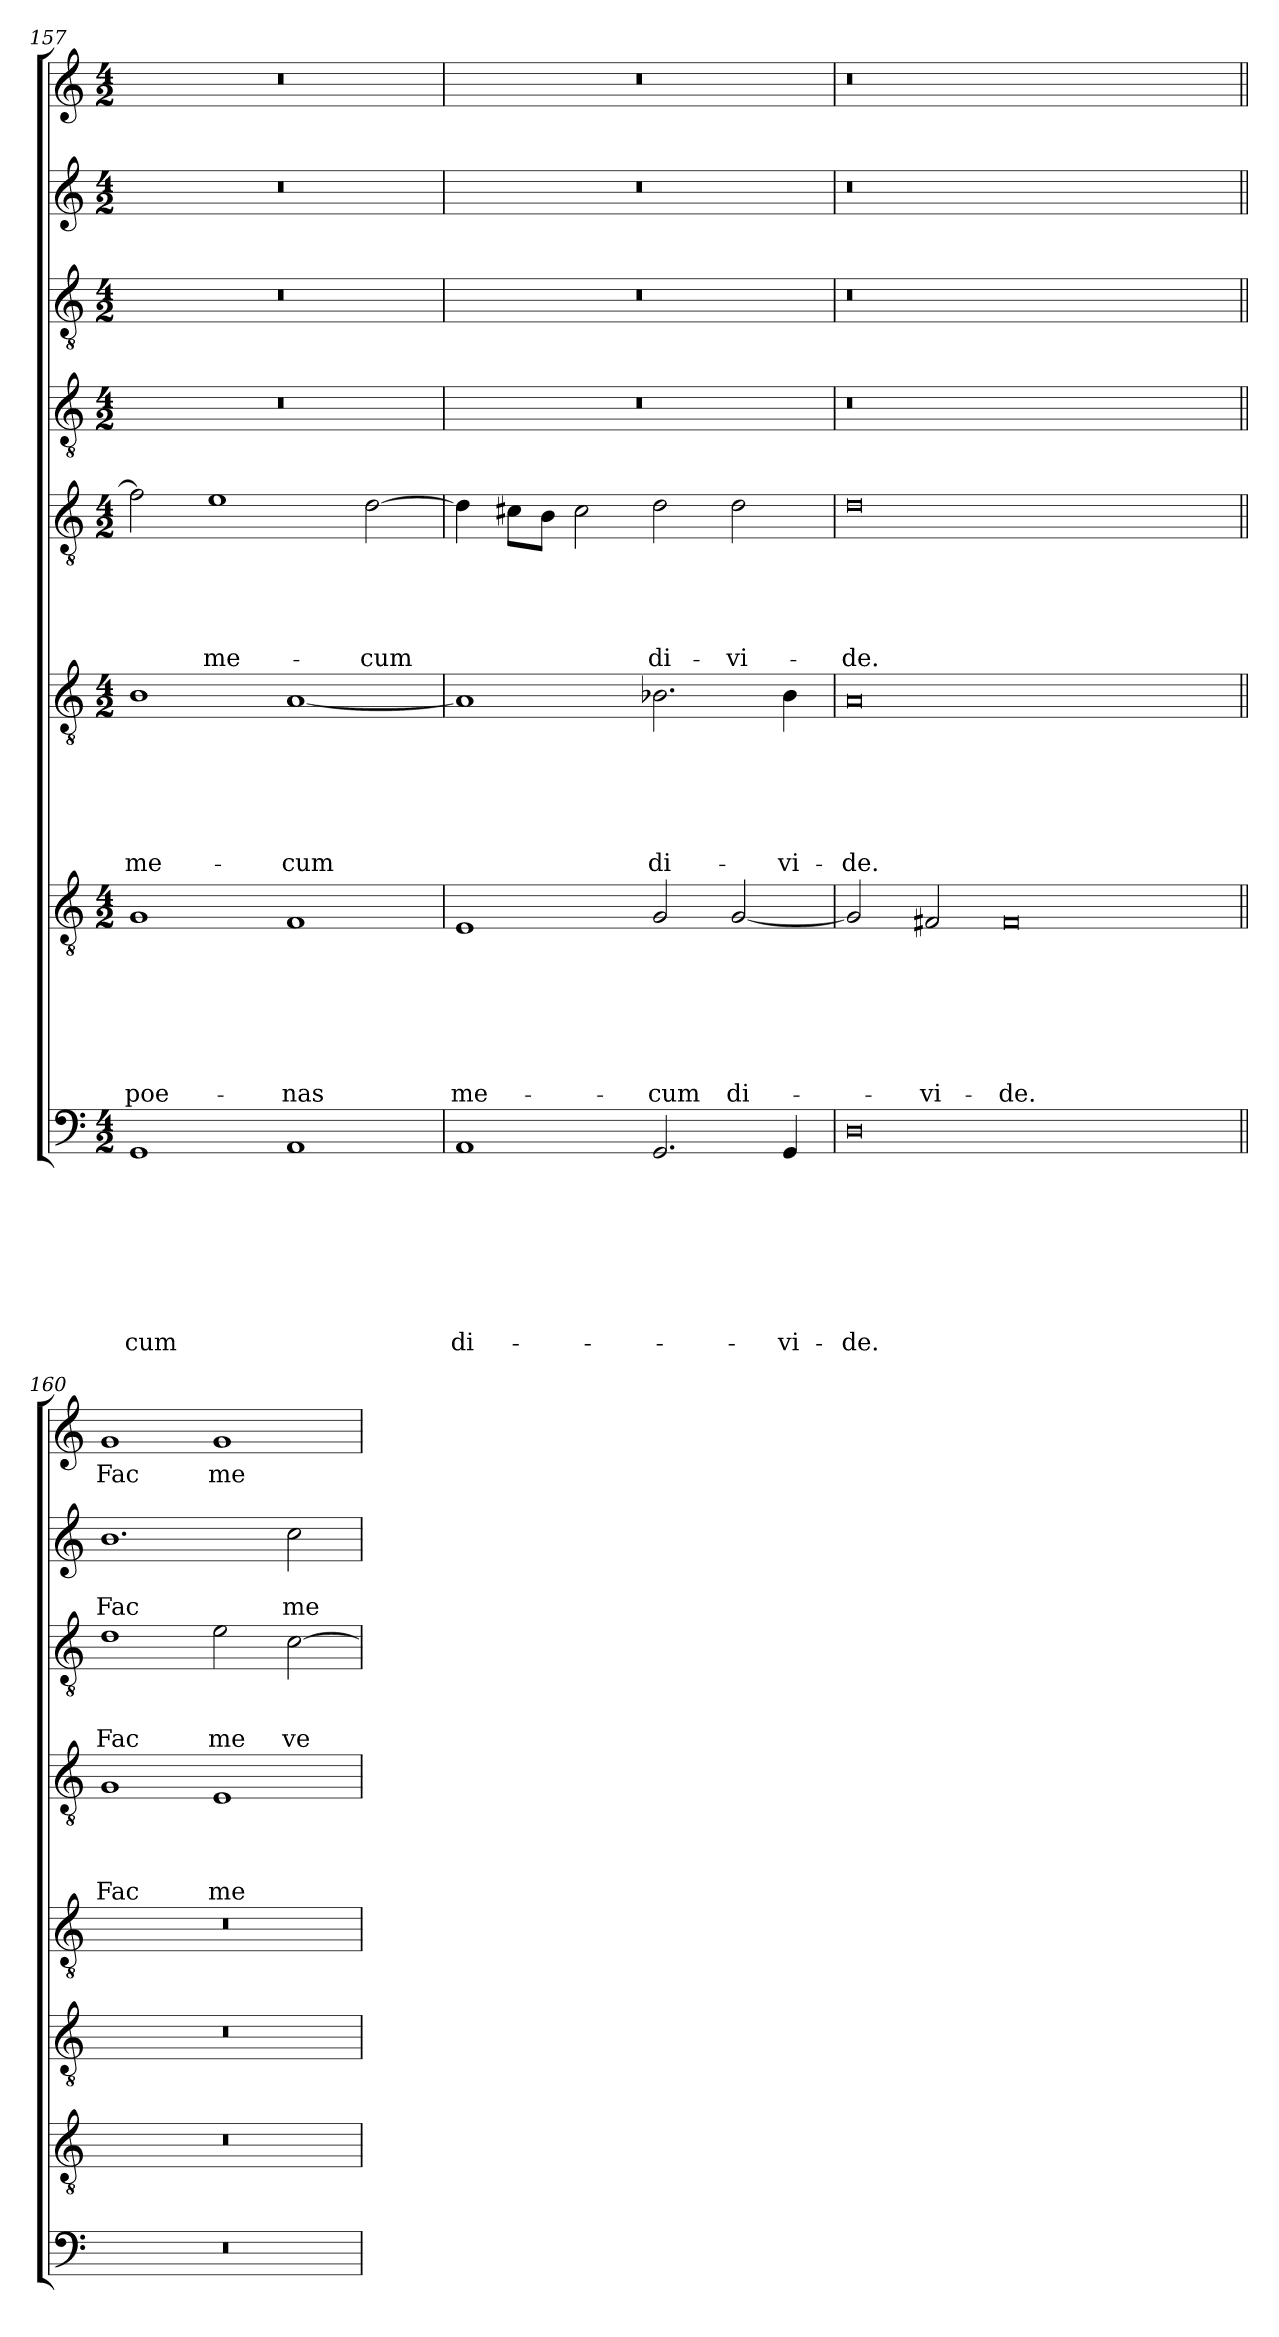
**kern	**text	**text	**text	**text	**text	**text	**text	**text	**kern	**text	**text	**text	**text	**text	**text	**text	**kern	**text	**text	**text	**text	**text	**text	**kern	**text	**text	**text	**text	**text	**kern	**text	**text	**text	**text	**kern	**text	**text	**text	**kern	**text	**text	**kern	**text
*part8	*part8	*part8	*part8	*part8	*part8	*part8	*part8	*part8	*part7	*part7	*part7	*part7	*part7	*part7	*part7	*part7	*part6	*part6	*part6	*part6	*part6	*part6	*part6	*part5	*part5	*part5	*part5	*part5	*part5	*part4	*part4	*part4	*part4	*part4	*part3	*part3	*part3	*part3	*part2	*part2	*part2	*part1	*part1
*staff8	*staff8	*staff8	*staff8	*staff8	*staff8	*staff8	*staff8	*staff8	*staff7	*staff7	*staff7	*staff7	*staff7	*staff7	*staff7	*staff7	*staff6	*staff6	*staff6	*staff6	*staff6	*staff6	*staff6	*staff5	*staff5	*staff5	*staff5	*staff5	*staff5	*staff4	*staff4	*staff4	*staff4	*staff4	*staff3	*staff3	*staff3	*staff3	*staff2	*staff2	*staff2	*staff1	*staff1
*clefF4	*	*	*	*	*	*	*	*	*clefGv2	*	*	*	*	*	*	*	*clefGv2	*	*	*	*	*	*	*clefGv2	*	*	*	*	*	*clefGv2	*	*	*	*	*clefGv2	*	*	*	*clefG2	*	*	*clefG2	*
*k[]	*	*	*	*	*	*	*	*	*k[]	*	*	*	*	*	*	*	*k[]	*	*	*	*	*	*	*k[]	*	*	*	*	*	*k[]	*	*	*	*	*k[]	*	*	*	*k[]	*	*	*k[]	*
*a:	*	*	*	*	*	*	*	*	*a:	*	*	*	*	*	*	*	*a:	*	*	*	*	*	*	*a:	*	*	*	*	*	*a:	*	*	*	*	*a:	*	*	*	*a:	*	*	*a:	*
*M4/2	*	*	*	*	*	*	*	*	*M4/2	*	*	*	*	*	*	*	*M4/2	*	*	*	*	*	*	*M4/2	*	*	*	*	*	*M4/2	*	*	*	*	*M4/2	*	*	*	*M4/2	*	*	*M4/2	*
=157	=157	=157	=157	=157	=157	=157	=157	=157	=157	=157	=157	=157	=157	=157	=157	=157	=157	=157	=157	=157	=157	=157	=157	=157	=157	=157	=157	=157	=157	=157	=157	=157	=157	=157	=157	=157	=157	=157	=157	=157	=157	=157	=157
!	!	!	!	!	!	!	!	!LO:LY:b	!	!	!	!	!	!	!	!LO:LY:b	!	!	!	!	!	!	!LO:LY:b	!	!	!	!	!	!	!	!	!	!	!	!	!	!	!	!	!	!	!	!
1GG	.	.	.	.	.	.	.	-cum	1G	.	.	.	.	.	.	poe-	1B	.	.	.	.	.	me-	2f\]	.	.	.	.	.	0r	.	.	.	.	0r	.	.	.	0r	.	.	0r	.
!	!	!	!	!	!	!	!	!	!	!	!	!	!	!	!	!	!	!	!	!	!	!	!	!	!	!	!	!	!LO:LY:b	!	!	!	!	!	!	!	!	!	!	!	!	!	!
.	.	.	.	.	.	.	.	.	.	.	.	.	.	.	.	.	.	.	.	.	.	.	.	1e	.	.	.	.	me-	.	.	.	.	.	.	.	.	.	.	.	.	.	.
!	!	!	!	!	!	!	!	!	!	!	!	!	!	!	!	!LO:LY:b	!	!	!	!	!	!	!LO:LY:b	!	!	!	!	!	!	!	!	!	!	!	!	!	!	!	!	!	!	!	!
1AA	.	.	.	.	.	.	.	.	1F	.	.	.	.	.	.	-nas	[1A	.	.	.	.	.	-cum	.	.	.	.	.	.	.	.	.	.	.	.	.	.	.	.	.	.	.	.
!	!	!	!	!	!	!	!	!	!	!	!	!	!	!	!	!	!	!	!	!	!	!	!	!	!	!	!	!	!LO:LY:b	!	!	!	!	!	!	!	!	!	!	!	!	!	!
.	.	.	.	.	.	.	.	.	.	.	.	.	.	.	.	.	.	.	.	.	.	.	.	[2d\	.	.	.	.	-cum	.	.	.	.	.	.	.	.	.	.	.	.	.	.
=158	=158	=158	=158	=158	=158	=158	=158	=158	=158	=158	=158	=158	=158	=158	=158	=158	=158	=158	=158	=158	=158	=158	=158	=158	=158	=158	=158	=158	=158	=158	=158	=158	=158	=158	=158	=158	=158	=158	=158	=158	=158	=158	=158
!	!	!	!	!	!	!	!	!LO:LY:b	!	!	!	!	!	!	!	!LO:LY:b	!	!	!	!	!	!	!	!	!	!	!	!	!	!	!	!	!	!	!	!	!	!	!	!	!	!	!
1AA	.	.	.	.	.	.	.	di-	1E	.	.	.	.	.	.	me-	1A]	.	.	.	.	.	.	4d\]	.	.	.	.	.	0r	.	.	.	.	0r	.	.	.	0r	.	.	0r	.
.	.	.	.	.	.	.	.	.	.	.	.	.	.	.	.	.	.	.	.	.	.	.	.	8c#X\L	.	.	.	.	.	.	.	.	.	.	.	.	.	.	.	.	.	.	.
.	.	.	.	.	.	.	.	.	.	.	.	.	.	.	.	.	.	.	.	.	.	.	.	8B\J	.	.	.	.	.	.	.	.	.	.	.	.	.	.	.	.	.	.	.
.	.	.	.	.	.	.	.	.	.	.	.	.	.	.	.	.	.	.	.	.	.	.	.	2c#\	.	.	.	.	.	.	.	.	.	.	.	.	.	.	.	.	.	.	.
!	!	!	!	!	!	!	!	!	!	!	!	!	!	!	!	!LO:LY:b	!	!	!	!	!	!	!LO:LY:b	!	!	!	!	!	!LO:LY:b	!	!	!	!	!	!	!	!	!	!	!	!	!	!
2.GG/	.	.	.	.	.	.	.	.	2G/	.	.	.	.	.	.	-cum	2.B-X\	.	.	.	.	.	di-	2d\	.	.	.	.	di-	.	.	.	.	.	.	.	.	.	.	.	.	.	.
!	!	!	!	!	!	!	!	!	!	!	!	!	!	!	!	!LO:LY:b	!	!	!	!	!	!	!	!	!	!	!	!	!LO:LY:b	!	!	!	!	!	!	!	!	!	!	!	!	!	!
.	.	.	.	.	.	.	.	.	[2G/	.	.	.	.	.	.	di-	.	.	.	.	.	.	.	2d\	.	.	.	.	-vi-	.	.	.	.	.	.	.	.	.	.	.	.	.	.
!	!	!	!	!	!	!	!	!LO:LY:b	!	!	!	!	!	!	!	!	!	!	!	!	!	!	!LO:LY:b	!	!	!	!	!	!	!	!	!	!	!	!	!	!	!	!	!	!	!	!
4GG/	.	.	.	.	.	.	.	-vi-	.	.	.	.	.	.	.	.	4B-\	.	.	.	.	.	-vi-	.	.	.	.	.	.	.	.	.	.	.	.	.	.	.	.	.	.	.	.
=159	=159	=159	=159	=159	=159	=159	=159	=159	=159	=159	=159	=159	=159	=159	=159	=159	=159	=159	=159	=159	=159	=159	=159	=159	=159	=159	=159	=159	=159	=159	=159	=159	=159	=159	=159	=159	=159	=159	=159	=159	=159	=159	=159
!	!	!	!	!	!	!	!	!LO:LY:b	!	!	!	!	!	!	!	!	!	!	!	!	!	!	!LO:LY:b	!	!	!	!	!	!LO:LY:b	!	!	!	!	!	!	!	!	!	!	!	!	!	!
0D	.	.	.	.	.	.	.	-de.	2G/]	.	.	.	.	.	.	.	0A	.	.	.	.	.	-de.	0d	.	.	.	.	-de.	0r	.	.	.	.	0r	.	.	.	0r	.	.	0r	.
!	!	!	!	!	!	!	!	!	!	!	!	!	!	!	!	!LO:LY:b	!	!	!	!	!	!	!	!	!	!	!	!	!	!	!	!	!	!	!	!	!	!	!	!	!	!	!
.	.	.	.	.	.	.	.	.	2F#X/	.	.	.	.	.	.	-vi-	.	.	.	.	.	.	.	.	.	.	.	.	.	.	.	.	.	.	.	.	.	.	.	.	.	.	.
!	!	!	!	!	!	!	!	!	!	!	!	!	!	!	!	!LO:LY:b	!	!	!	!	!	!	!	!	!	!	!	!	!	!	!	!	!	!	!	!	!	!	!	!	!	!	!
.	.	.	.	.	.	.	.	.	0F#	.	.	.	.	.	.	-de.	.	.	.	.	.	.	.	.	.	.	.	.	.	.	.	.	.	.	.	.	.	.	.	.	.	.	.
1ryy	.	.	.	.	.	.	.	.	.	.	.	.	.	.	.	.	1ryy	.	.	.	.	.	.	1ryy	.	.	.	.	.	1ryy	.	.	.	.	1ryy	.	.	.	1ryy	.	.	1ryy	.
!!LO:PB:g=z
=160||	=160||	=160||	=160||	=160||	=160||	=160||	=160||	=160||	=160||	=160||	=160||	=160||	=160||	=160||	=160||	=160||	=160||	=160||	=160||	=160||	=160||	=160||	=160||	=160||	=160||	=160||	=160||	=160||	=160||	=160||	=160||	=160||	=160||	=160||	=160||	=160||	=160||	=160||	=160||	=160||	=160||	=160||	=160||
!	!	!	!	!	!	!	!	!	!	!	!	!	!	!	!	!	!	!	!	!	!	!	!	!	!	!	!	!	!	!	!	!	!	!LO:LY:b	!	!	!	!LO:LY:b	!	!	!LO:LY:b	!	!LO:LY:b
0r	.	.	.	.	.	.	.	.	0r	.	.	.	.	.	.	.	0r	.	.	.	.	.	.	0r	.	.	.	.	.	1G	.	.	.	Fac	1d	.	.	Fac	1.b	.	Fac	1g	Fac
!	!	!	!	!	!	!	!	!	!	!	!	!	!	!	!	!	!	!	!	!	!	!	!	!	!	!	!	!	!	!	!	!	!	!LO:LY:b	!	!	!	!LO:LY:b	!	!	!	!	!LO:LY:b
.	.	.	.	.	.	.	.	.	.	.	.	.	.	.	.	.	.	.	.	.	.	.	.	.	.	.	.	.	.	1E	.	.	.	me	2e\	.	.	me	.	.	.	1g	me
!	!	!	!	!	!	!	!	!	!	!	!	!	!	!	!	!	!	!	!	!	!	!	!	!	!	!	!	!	!	!	!	!	!	!	!	!	!	!LO:LY:b	!	!	!LO:LY:b	!	!
.	.	.	.	.	.	.	.	.	.	.	.	.	.	.	.	.	.	.	.	.	.	.	.	.	.	.	.	.	.	.	.	.	.	.	[2c\	.	.	ve-	2cc\	.	me	.	.
=	=	=	=	=	=	=	=	=	=	=	=	=	=	=	=	=	=	=	=	=	=	=	=	=	=	=	=	=	=	=	=	=	=	=	=	=	=	=	=	=	=	=	=
*-	*-	*-	*-	*-	*-	*-	*-	*-	*-	*-	*-	*-	*-	*-	*-	*-	*-	*-	*-	*-	*-	*-	*-	*-	*-	*-	*-	*-	*-	*-	*-	*-	*-	*-	*-	*-	*-	*-	*-	*-	*-	*-	*-
